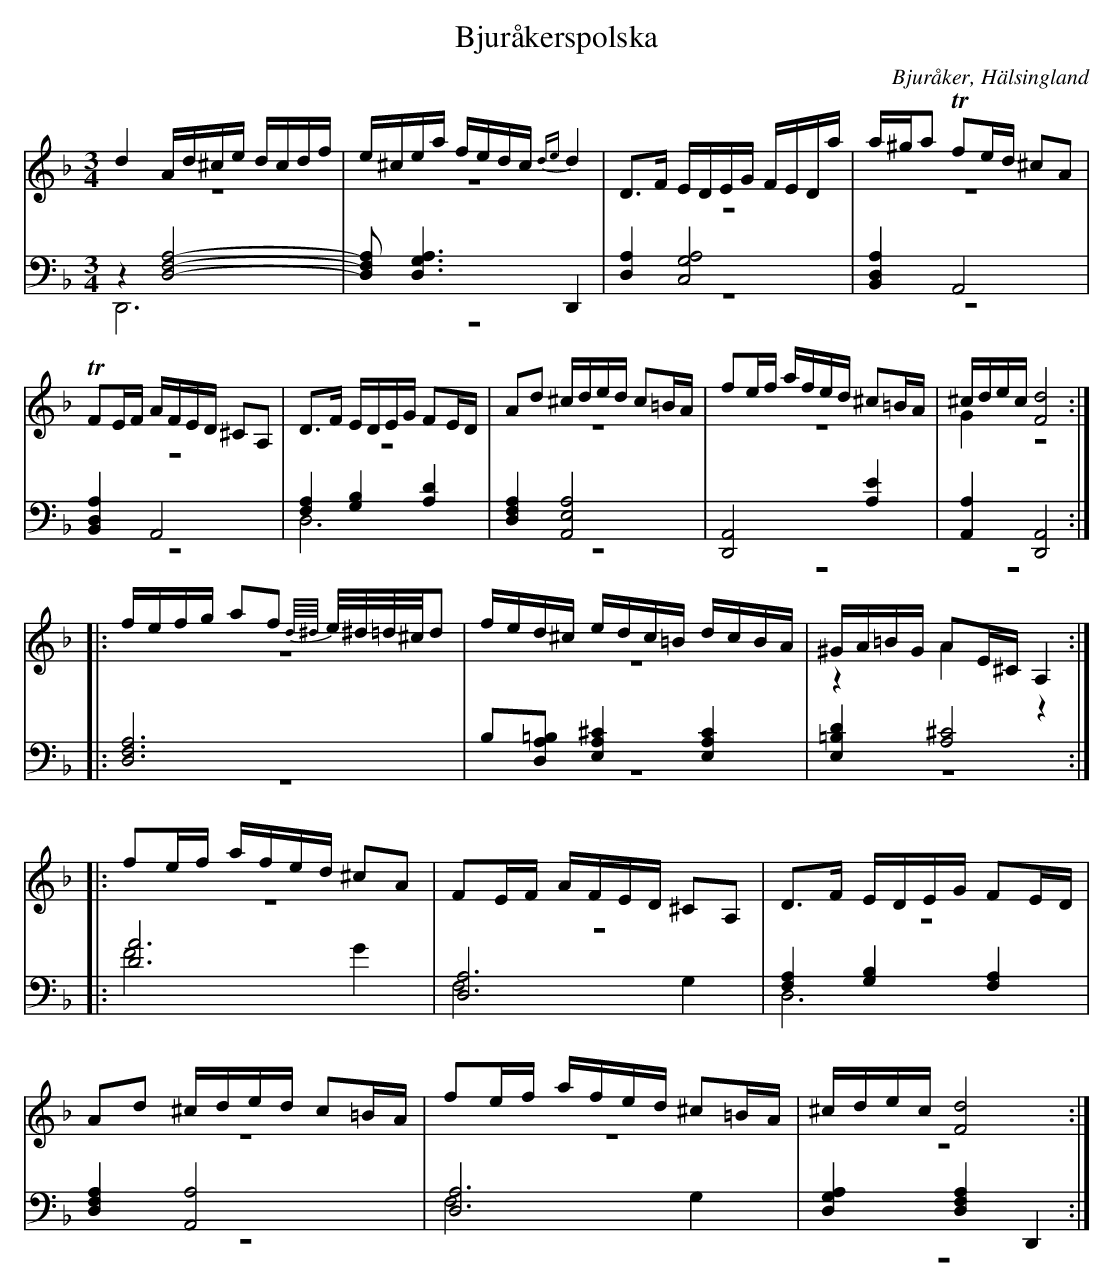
X:1
T: Bjuråkerspolska
O: Bjuråker, Hälsingland
M: 3/4
L: 1/16
K: Dm
V:1
V:2 merge
V:3
V:4 merge
V:1
d4 Ad^ce dcdf |e^cea fedc {de}d4|D2>F2 EDEG FEDa|a^ga2 Tf2ed ^c2A2|
TF2EF AFED ^C2A,2|D2>F2 EDEG F2ED|A2d2 ^cded c2=BA|f2ef afed ^c2=BA|^cdec [F8d8]:|
|:fefg a2f2 {d//^d//}e/^d/=d/^c/d2 |fed^c edc=B dcBA|^GA=BG A2E^C A,4:|
|:f2ef afed ^c2A2|F2EF AFED ^C2A,2|D2>F2 EDEG F2ED|
A2d2 ^cded c2=BA|f2ef afed ^c2=BA|^cdec [F8d8]:|
V:2
z12|z12|z12|z12|
z12|z12|z12|z12|G4 z8:|
|:z12|z12|z4 A4 z4:|
|:z12|z12|z12|
z12|z12|z12:|
V:3 clef=bass
z4 [D,8F,8 A,8]-|[D,2F,2 A,2] [D,6G,6A,6] D,,4|[D,4A,4] [C,8G,8A,8]|[B,,4D,4A,4] A,,8|
[B,,4D,4A,4] A,,8|[F,4A,4] [G,4B,4] [A,4D4]|[D,4F,4A,4] [A,,8E,8A,8]|[D,,8A,,8] [A,4E4]|[A,,4A,4] [D,,8A,,8]:|
|:[D,12F,12A,12]|B,2[D,2A,2=B,2] [E,4A,4^C4] [E,4A,4C4]|[E,4=B,4D4] [A,8^C8]:|
|:[D12A12]|[D,12A,12]|[F,4A,4] [G,4B,4] [F,4A,4]|
[D,4F,4A,4] [A,,8A,8]|[D,12A,12]|[D,4G,4A,4] [D,4F,4A,4] D,,4:|
V:4 clef=bass
D,,12|z12|z12|z12|
z12|D,12|z12|z12|z12:|
|:z12|z12|z12:|
|:F8 G4|F,8 G,4|D,12|
z12|F,8 G,4|z12:|
